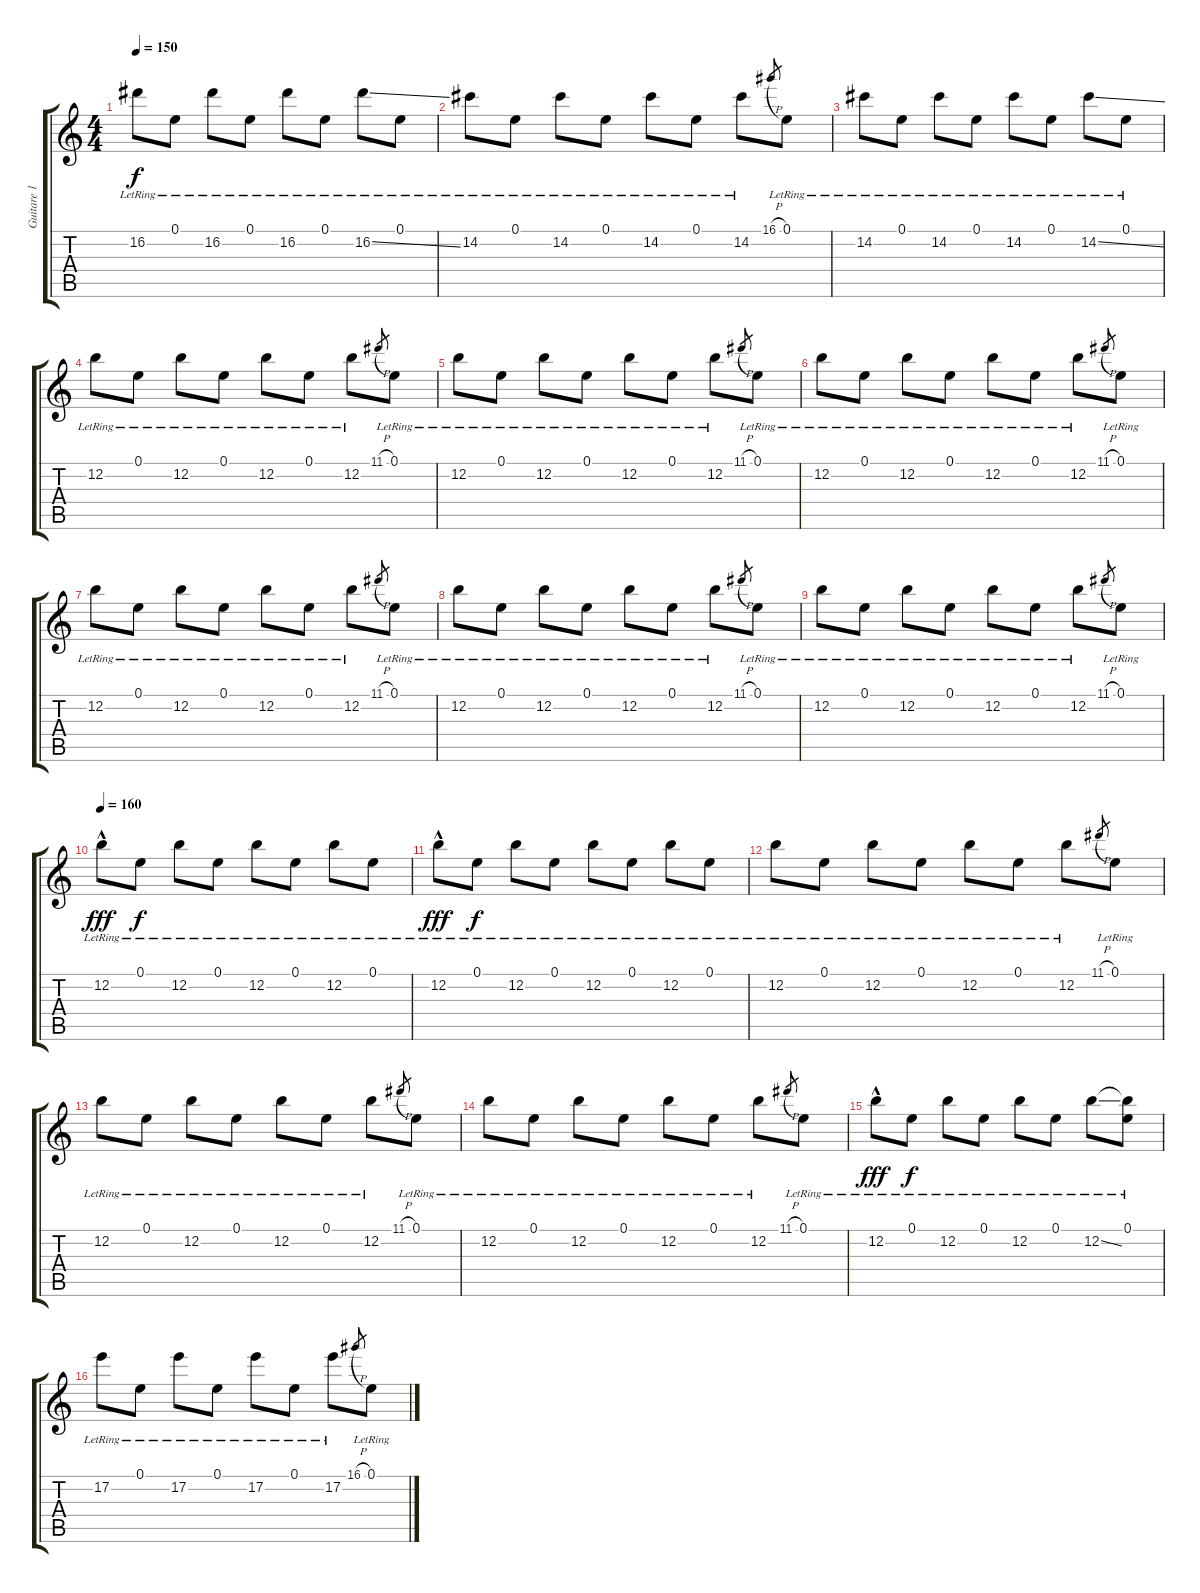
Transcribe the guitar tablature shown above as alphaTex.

\track ("Guitare 1" "Guitare 1") {instrument electricguitarclean}
\staff {score tabs}
\tuning (E4 B3 G3 D3 A2 E2) {hide}
\ts (4 4)
\tempo 150
\clef g2
\ks c
16.2{lr}.8{dy f} 0.1{lr}.8 16.2{lr}.8 0.1{lr}.8 16.2{lr}.8 0.1{lr}.8 16.2{ss lr}.8 0.1{lr}.8 |
14.2{lr}.8 0.1{lr}.8 14.2{lr}.8 0.1{lr}.8 14.2{lr}.8 0.1{lr}.8 14.2{lr}.8 16.1{h}.8{gr} 0.1{lr}.8 |
14.2{lr}.8 0.1{lr}.8 14.2{lr}.8 0.1{lr}.8 14.2{lr}.8 0.1{lr}.8 14.2{ss lr}.8 0.1{lr}.8 |
12.2{lr}.8 0.1{lr}.8 12.2{lr}.8 0.1{lr}.8 12.2{lr}.8 0.1{lr}.8 12.2{lr}.8 11.1{h}.8{gr} 0.1{lr}.8 |
12.2{lr}.8 0.1{lr}.8 12.2{lr}.8 0.1{lr}.8 12.2{lr}.8 0.1{lr}.8 12.2{lr}.8 11.1{h}.8{gr} 0.1{lr}.8 |
12.2{lr}.8 0.1{lr}.8 12.2{lr}.8 0.1{lr}.8 12.2{lr}.8 0.1{lr}.8 12.2{lr}.8 11.1{h}.8{gr} 0.1{lr}.8 |
12.2{lr}.8 0.1{lr}.8 12.2{lr}.8 0.1{lr}.8 12.2{lr}.8 0.1{lr}.8 12.2{lr}.8 11.1{h}.8{gr} 0.1{lr}.8 |
12.2{lr}.8 0.1{lr}.8 12.2{lr}.8 0.1{lr}.8 12.2{lr}.8 0.1{lr}.8 12.2{lr}.8 11.1{h}.8{gr} 0.1{lr}.8 |
12.2{lr}.8 0.1{lr}.8 12.2{lr}.8 0.1{lr}.8 12.2{lr}.8 0.1{lr}.8 12.2{lr}.8 11.1{h}.8{gr} 0.1{lr}.8 |
\tempo 160
12.2{hac lr}.8{dy fff volume 16} 0.1{lr}.8{dy f} 12.2{lr}.8 0.1{lr}.8 12.2{lr}.8 0.1{lr}.8 12.2{lr}.8 0.1{lr}.8 |
12.2{hac lr}.8{dy fff} 0.1{lr}.8{dy f} 12.2{lr}.8 0.1{lr}.8 12.2{lr}.8 0.1{lr}.8 12.2{lr}.8 0.1{lr}.8 |
12.2{lr}.8 0.1{lr}.8 12.2{lr}.8 0.1{lr}.8 12.2{lr}.8 0.1{lr}.8 12.2{lr}.8 11.1{h}.8{gr} 0.1{lr}.8 |
12.2{lr}.8 0.1{lr}.8 12.2{lr}.8 0.1{lr}.8 12.2{lr}.8 0.1{lr}.8 12.2{lr}.8 11.1{h}.8{gr} 0.1{lr}.8 |
12.2{lr}.8 0.1{lr}.8 12.2{lr}.8 0.1{lr}.8 12.2{lr}.8 0.1{lr}.8 12.2{lr}.8 11.1{h}.8{gr} 0.1{lr}.8 |
12.2{hac lr}.8{dy fff} 0.1{lr}.8{dy f} 12.2{lr}.8 0.1{lr}.8 12.2{lr}.8 0.1{lr}.8 12.2{ss lr}.8 (0.1{lr} 12.2{t}).8 |
17.2{lr}.8 0.1{lr}.8 17.2{lr}.8 0.1{lr}.8 17.2{lr}.8 0.1{lr}.8 17.2{lr}.8 16.1{h}.8{gr} 0.1{lr}.8
